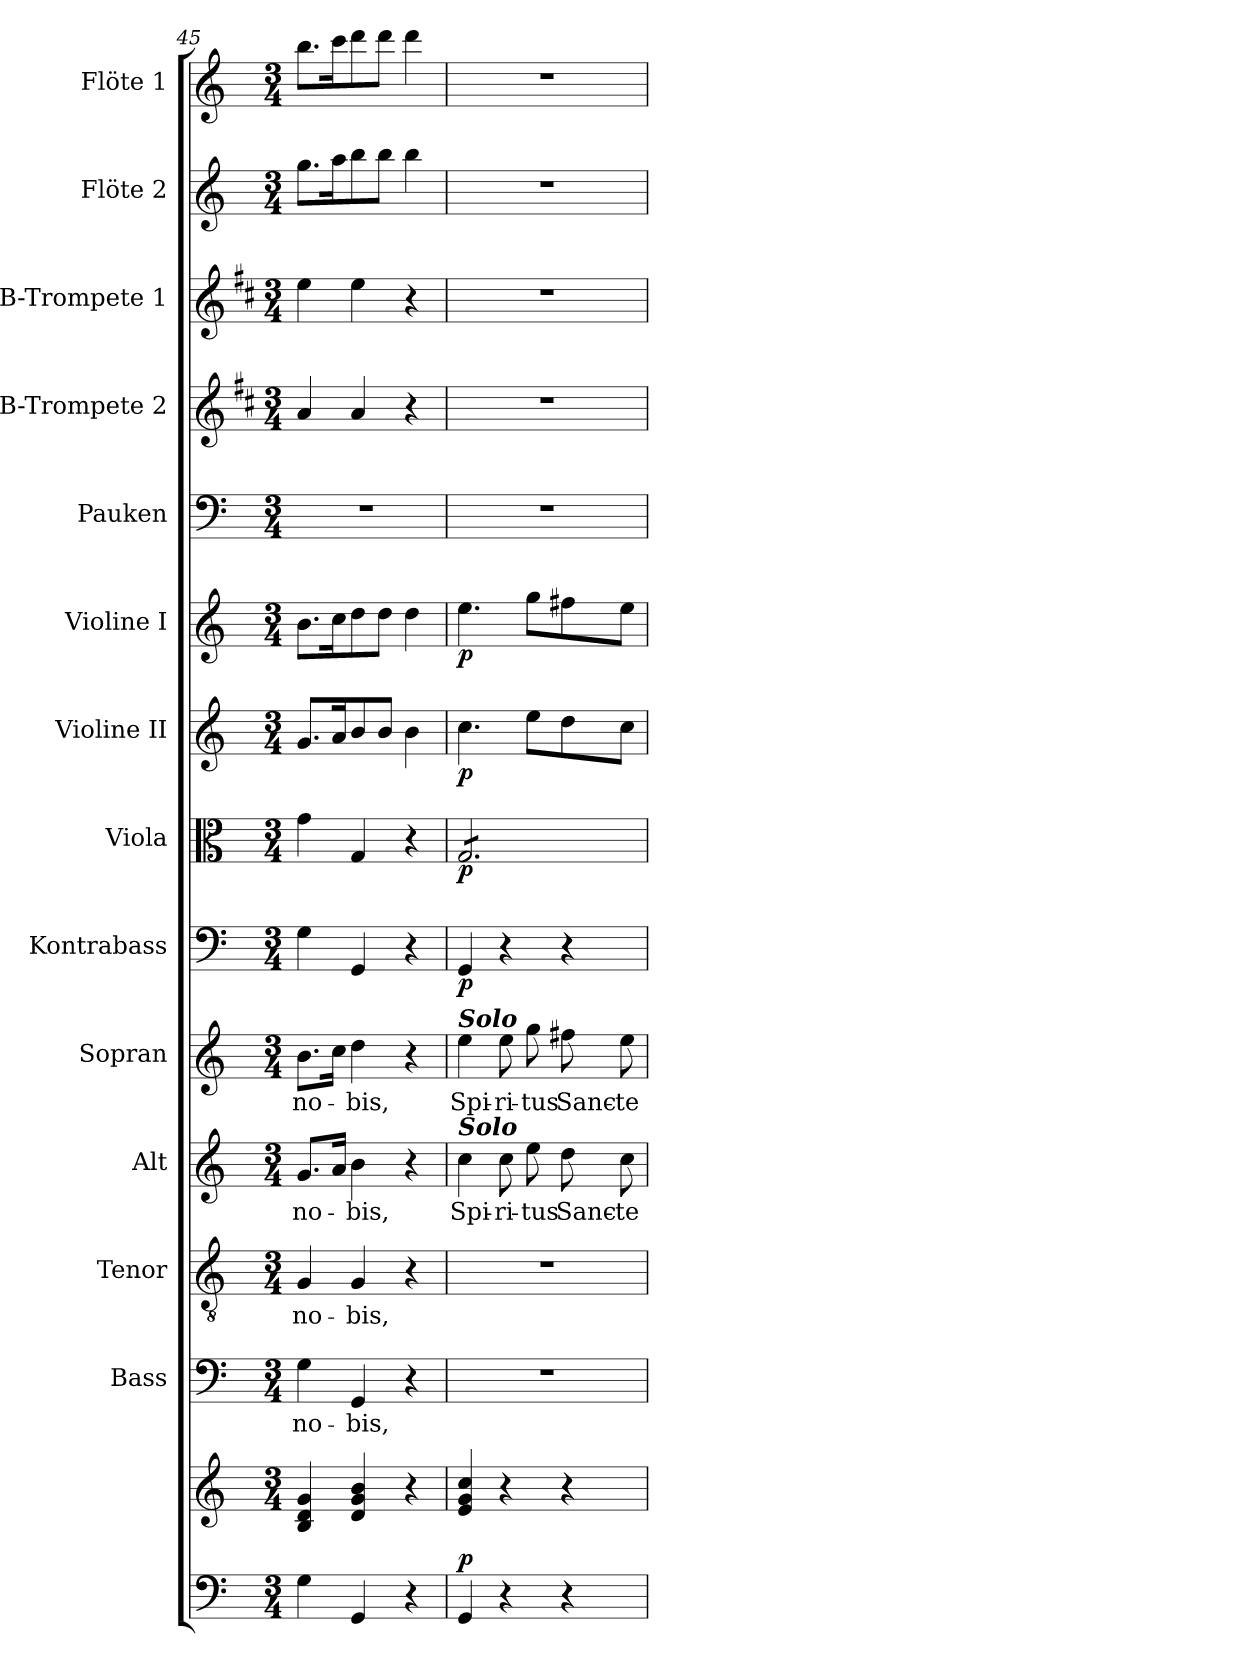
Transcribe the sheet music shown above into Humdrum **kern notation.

**kern	**kern	**dynam	**kern	**text	**kern	**text	**kern	**text	**kern	**text	**kern	**dynam	**kern	**dynam	**kern	**dynam	**kern	**dynam	**kern	**kern	**kern	**kern	**kern
*part14	*part14	*part14	*part13	*part13	*part12	*part12	*part11	*part11	*part10	*part10	*part9	*part9	*part8	*part8	*part7	*part7	*part6	*part6	*part5	*part4	*part3	*part2	*part1
*staff15	*staff14	*staff14/15	*staff13	*staff13	*staff12	*staff12	*staff11	*staff11	*staff10	*staff10	*staff9	*staff9	*staff8	*staff8	*staff7	*staff7	*staff6	*staff6	*staff5	*staff4	*staff3	*staff2	*staff1
*	*	*	*I"Bass	*	*I"Tenor	*	*I"Alt	*	*I"Sopran	*	*I"Kontrabass	*	*I"Viola	*	*I"Violine II	*	*I"Violine I	*	*I"Pauken	*I"B-Trompete 2	*I"B-Trompete 1	*I"Flöte 2	*I"Flöte 1
*	*	*	*I'B.	*	*I'T.	*	*I'A.	*	*I'S.	*	*I'Kb.	*	*I'Vla.	*	*I'Vl. II	*	*I'Vl. I	*	*I'Pk.	*I'B Trp. 2	*I'B Trp. 1	*I'Fl. 2	*I'Fl. 1
*clefF4	*clefG2	*	*clefF4	*	*clefGv2	*	*clefG2	*	*clefG2	*	*clefF4	*	*clefC3	*	*clefG2	*	*clefG2	*	*clefF4	*clefG2	*clefG2	*clefG2	*clefG2
*	*	*	*	*	*	*	*	*	*	*	*ITrd7c12	*	*	*	*	*	*	*	*	*ITrd1c2	*ITrd1c2	*	*
*k[]	*k[]	*	*k[]	*	*k[]	*	*k[]	*	*k[]	*	*k[]	*	*k[]	*	*k[]	*	*k[]	*	*k[]	*k[]	*k[]	*k[]	*k[]
*C:	*C:	*	*C:	*	*C:	*	*C:	*	*C:	*	*C:	*	*C:	*	*C:	*	*C:	*	*C:	*C:	*C:	*C:	*C:
*M3/4	*M3/4	*	*M3/4	*	*M3/4	*	*M3/4	*	*M3/4	*	*M3/4	*	*M3/4	*	*M3/4	*	*M3/4	*	*M3/4	*M3/4	*M3/4	*M3/4	*M3/4
=45	=45	=45	=45	=45	=45	=45	=45	=45	=45	=45	=45	=45	=45	=45	=45	=45	=45	=45	=45	=45	=45	=45	=45
!	!	!	!	!LO:LY:b	!	!LO:LY:b	!	!LO:LY:b	!	!LO:LY:b	!	!	!	!	!	!	!	!	!	!	!	!	!
4G\	4B/ 4d/ 4g/	.	4G\	no-	4G/	no-	8.g/L	no-	8.b\L	no-	4GG\	.	4g\	.	8.g/L	.	8.b\L	.	2.r	4g/	4dd\	8.gg\L	8.bb\L
.	.	.	.	.	.	.	16a/Jk	.	16cc\Jk	.	.	.	.	.	16a/k	.	16cc\k	.	.	.	.	16aa\k	16ccc\k
!	!	!	!	!LO:LY:b	!	!LO:LY:b	!	!LO:LY:b	!	!LO:LY:b	!	!	!	!	!	!	!	!	!	!	!	!	!
4GG/	4d/ 4g/ 4b/	.	4GG/	-bis,	4G/	-bis,	4b\	-bis,	4dd\	-bis,	4GGG/	.	4G/	.	8b/	.	8dd\	.	.	4g/	4dd\	8bb\	8ddd\
.	.	.	.	.	.	.	.	.	.	.	.	.	.	.	8b/J	.	8dd\J	.	.	.	.	8bb\J	8ddd\J
4r	4r	.	4r	.	4r	.	4r	.	4r	.	4r	.	4r	.	4b\	.	4dd\	.	.	4r	4r	4bb\	4ddd\
=46	=46	=46	=46	=46	=46	=46	=46	=46	=46	=46	=46	=46	=46	=46	=46	=46	=46	=46	=46	=46	=46	=46	=46
!	!	!	!	!	!	!	!	!	!LO:TX:a:Bi:t=Solo	!	!	!	!	!	!	!	!	!	!	!	!	!	!
!	!	!	!	!	!	!	!LO:TX:a:Bi:t=Solo	!	!	!	!	!	!	!	!	!	!	!	!	!	!	!	!
!	!	!LO:DY:a=2	!	!	!	!	!	!LO:LY:b	!	!LO:LY:b	!	!LO:DY:b	!	!LO:DY:b	!	!LO:DY:b	!	!LO:DY:b	!	!	!	!	!
*	*	*	*	*	*	*	*	*	*	*	*	*	*tremolo	*	*	*	*	*	*	*	*	*	*
4GG/	4e/ 4g/ 4cc/	p	2.r	.	2.r	.	4cc\	Spi-	4ee\	Spi-	4GGG/	p	8G/L	p	4.cc\	p	4.ee\	p	2.r	2.r	2.r	2.r	2.r
.	.	.	.	.	.	.	.	.	.	.	.	.	8G/	.	.	.	.	.	.	.	.	.	.
!	!	!	!	!	!	!	!	!LO:LY:b	!	!LO:LY:b	!	!	!	!	!	!	!	!	!	!	!	!	!
4r	4r	.	.	.	.	.	8cc\	-ri-	8ee\	-ri-	4r	.	8G/	.	.	.	.	.	.	.	.	.	.
!	!	!	!	!	!	!	!	!LO:LY:b	!	!LO:LY:b	!	!	!	!	!	!	!	!	!	!	!	!	!
.	.	.	.	.	.	.	8ee\	-tus	8gg\	-tus	.	.	8G/	.	8ee\L	.	8gg\L	.	.	.	.	.	.
!	!	!	!	!	!	!	!	!LO:LY:b	!	!LO:LY:b	!	!	!	!	!	!	!	!	!	!	!	!	!
4r	4r	.	.	.	.	.	8dd\	Sanc-	8ff#X\	Sanc-	4r	.	8G/	.	8dd\	.	8ff#X\	.	.	.	.	.	.
!	!	!	!	!	!	!	!	!LO:LY:b	!	!LO:LY:b	!	!	!	!	!	!	!	!	!	!	!	!	!
.	.	.	.	.	.	.	8cc\	-te	8ee\	-te	.	.	8G/J	.	8cc\J	.	8ee\J	.	.	.	.	.	.
*	*	*	*	*	*	*	*	*	*	*	*	*	*Xtremolo	*	*	*	*	*	*	*	*	*	*
=	=	=	=	=	=	=	=	=	=	=	=	=	=	=	=	=	=	=	=	=	=	=	=
*-	*-	*-	*-	*-	*-	*-	*-	*-	*-	*-	*-	*-	*-	*-	*-	*-	*-	*-	*-	*-	*-	*-	*-
